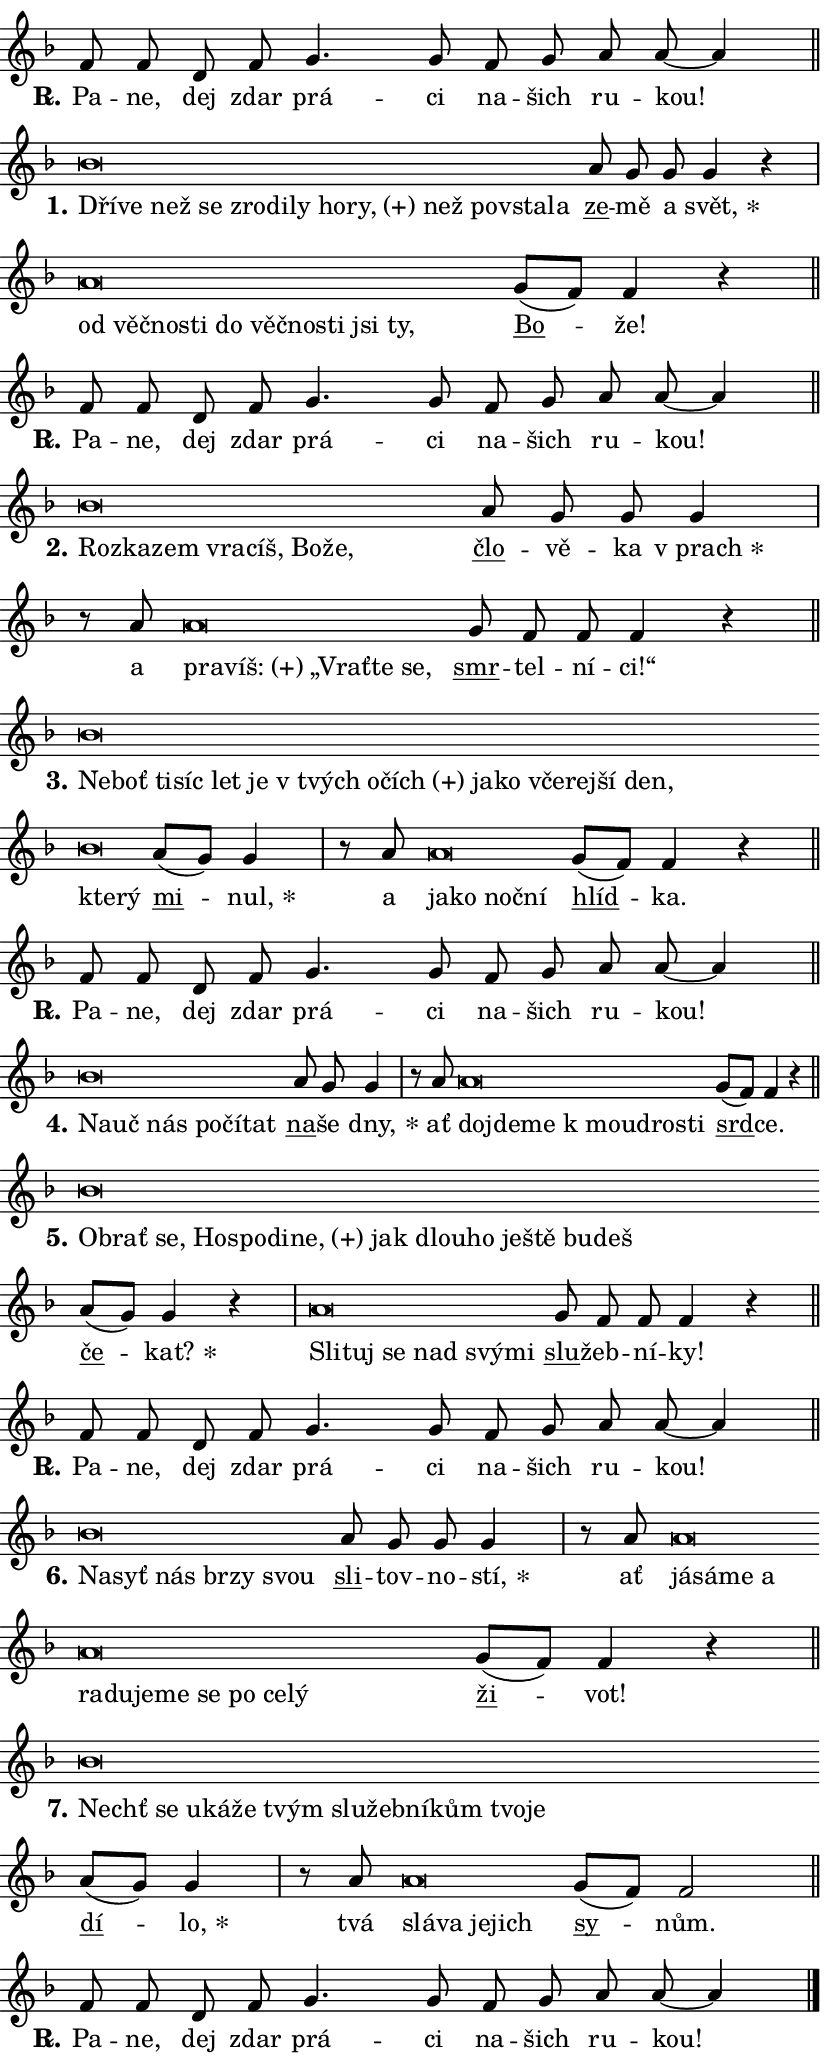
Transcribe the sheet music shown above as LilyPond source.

\version "2.24.0"
\header { tagline = "" }
\paper {
  indent = 0\cm
  top-margin = 0\cm
  right-margin = 0.13\cm % to fit lyric hyphens
  bottom-margin = 0\cm
  left-margin = 0\cm
  paper-width = 14\cm
  page-breaking = #ly:one-page-breaking
  system-system-spacing.basic-distance = #11
  score-system-spacing.basic-distance = #11
  ragged-last = ##f
}


%% Author: Thomas Morley
%% https://lists.gnu.org/archive/html/lilypond-user/2020-05/msg00002.html
#(define (line-position grob)
"Returns position of @var[grob} in current system:
   @code{'start}, if at first time-step
   @code{'end}, if at last time-step
   @code{'middle} otherwise
"
  (let* ((col (ly:item-get-column grob))
         (ln (ly:grob-object col 'left-neighbor))
         (rn (ly:grob-object col 'right-neighbor))
         (col-to-check-left (if (ly:grob? ln) ln col))
         (col-to-check-right (if (ly:grob? rn) rn col))
         (break-dir-left
           (and
             (ly:grob-property col-to-check-left 'non-musical #f)
             (ly:item-break-dir col-to-check-left)))
         (break-dir-right
           (and
             (ly:grob-property col-to-check-right 'non-musical #f)
             (ly:item-break-dir col-to-check-right))))
        (cond ((eqv? 1 break-dir-left) 'start)
              ((eqv? -1 break-dir-right) 'end)
              (else 'middle))))

#(define (tranparent-at-line-position vctor)
  (lambda (grob)
  "Relying on @code{line-position} select the relevant enry from @var{vctor}.
Used to determine transparency,"
    (case (line-position grob)
      ((end) (not (vector-ref vctor 0)))
      ((middle) (not (vector-ref vctor 1)))
      ((start) (not (vector-ref vctor 2))))))

noteHeadBreakVisibility =
#(define-music-function (break-visibility)(vector?)
"Makes @code{NoteHead}s transparent relying on @var{break-visibility}"
#{
  \override NoteHead.transparent =
    #(tranparent-at-line-position break-visibility)
#})

#(define delete-ledgers-for-transparent-note-heads
  (lambda (grob)
    "Reads whether a @code{NoteHead} is transparent.
If so this @code{NoteHead} is removed from @code{'note-heads} from
@var{grob}, which is supposed to be @code{LedgerLineSpanner}.
As a result ledgers are not printed for this @code{NoteHead}"
    (let* ((nhds-array (ly:grob-object grob 'note-heads))
           (nhds-list
             (if (ly:grob-array? nhds-array)
                 (ly:grob-array->list nhds-array)
                 '()))
           ;; Relies on the transparent-property being done before
           ;; Staff.LedgerLineSpanner.after-line-breaking is executed.
           ;; This is fragile ...
           (to-keep
             (remove
               (lambda (nhd)
                 (ly:grob-property nhd 'transparent #f))
               nhds-list)))
      ;; TODO find a better method to iterate over grob-arrays, similiar
      ;; to filter/remove etc for lists
      ;; For now rebuilt from scratch
      (set! (ly:grob-object grob 'note-heads)  '())
      (for-each
        (lambda (nhd)
          (ly:pointer-group-interface::add-grob grob 'note-heads nhd))
        to-keep))))

squashNotes = {
  \override NoteHead.X-extent = #'(-0.2 . 0.2)
  \override NoteHead.Y-extent = #'(-0.75 . 0)
  \override NoteHead.stencil =
    #(lambda (grob)
       (let ((pos (ly:grob-property grob 'staff-position)))
         (begin
           (if (< pos -7) (display "ERROR: Lower brevis then expected\n") (display ""))
           (if (<= pos -6) ly:text-interface::print ly:note-head::print))))
}
unSquashNotes = {
  \revert NoteHead.X-extent
  \revert NoteHead.Y-extent
  \revert NoteHead.stencil
}

hideNotes = \noteHeadBreakVisibility #begin-of-line-visible
unHideNotes = \noteHeadBreakVisibility #all-visible

% work-around for resetting accidentals
% https://lilypond.org/doc/v2.23/Documentation/notation/displaying-rhythms#unmetered-music
cadenzaMeasure = {
  \cadenzaOff
  \partial 1024 s1024
  \cadenzaOn
}

#(define-markup-command (accent layout props text) (markup?)
  "Underline accented syllable"
  (interpret-markup layout props
    #{\markup \override #'(offset . 4.3) \underline { #text }#}))

responsum = \markup \concat {
  "R" \hspace #-1.05 \path #0.1 #'((moveto 0 0.07) (lineto 0.9 0.8)) \hspace #0.05 "."
}

spaceSize = #0.6828661417322834 % exact space size for TeX Gyre Schola

\layout {
  \context {
    \Staff
    \remove "Time_signature_engraver"
    \override LedgerLineSpanner.after-line-breaking = #delete-ledgers-for-transparent-note-heads
  }
  \context {
    \Lyrics {
      \override LyricSpace.minimum-distance = \spaceSize
      \override LyricText.font-name = #"TeX Gyre Schola"
      \override LyricText.font-size = 1
      \override StanzaNumber.font-name = #"TeX Gyre Schola Bold"
      \override StanzaNumber.font-size = 1
    }
  }
  \context {
    \Score 
    \override NoteHead.text =
      #(lambda (grob) 
        (let ((pos (ly:grob-property grob 'staff-position)))
          #{\markup {
            \combine
              \halign #-0.55 \raise #(if (= pos -6) 0 0.5) \override #'(thickness . 2) \draw-line #'(3.2 . 0)
              \musicglyph "noteheads.sM1"
          }#}))
  }
}

% magnetic-lyrics.ily
%
%   written by
%     Jean Abou Samra <jean@abou-samra.fr>
%     Werner Lemberg <wl@gnu.org>
%
%   adapted by
%     Jiri Hon <jiri.hon@gmail.com>
%
% Version 2022-Apr-15

% https://www.mail-archive.com/lilypond-user@gnu.org/msg149350.html

#(define (Left_hyphen_pointer_engraver context)
   "Collect syllable-hyphen-syllable occurrences in lyrics and store
them in properties.  This engraver only looks to the left.  For
example, if the lyrics input is @code{foo -- bar}, it does the
following.

@itemize @bullet
@item
Set the @code{text} property of the @code{LyricHyphen} grob between
@q{foo} and @q{bar} to @code{foo}.

@item
Set the @code{left-hyphen} property of the @code{LyricText} grob with
text @q{foo} to the @code{LyricHyphen} grob between @q{foo} and
@q{bar}.
@end itemize

Use this auxiliary engraver in combination with the
@code{lyric-@/text::@/apply-@/magnetic-@/offset!} hook."
   (let ((hyphen #f)
         (text #f))
     (make-engraver
      (acknowledgers
       ((lyric-syllable-interface engraver grob source-engraver)
        (set! text grob)))
      (end-acknowledgers
       ((lyric-hyphen-interface engraver grob source-engraver)
        ;(when (not (grob::has-interface grob 'lyric-space-interface))
          (set! hyphen grob)));)
      ((stop-translation-timestep engraver)
       (when (and text hyphen)
         (ly:grob-set-object! text 'left-hyphen hyphen))
       (set! text #f)
       (set! hyphen #f)))))

#(define (lyric-text::apply-magnetic-offset! grob)
   "If the space between two syllables is less than the value in
property @code{LyricText@/.details@/.squash-threshold}, move the right
syllable to the left so that it gets concatenated with the left
syllable.

Use this function as a hook for
@code{LyricText@/.after-@/line-@/breaking} if the
@code{Left_@/hyphen_@/pointer_@/engraver} is active."
   (let ((hyphen (ly:grob-object grob 'left-hyphen #f)))
     (when hyphen
       (let ((left-text (ly:spanner-bound hyphen LEFT)))
         (when (grob::has-interface left-text 'lyric-syllable-interface)
           (let* ((common (ly:grob-common-refpoint grob left-text X))
                  (this-x-ext (ly:grob-extent grob common X))
                  (left-x-ext
                   (begin
                     ;; Trigger magnetism for left-text.
                     (ly:grob-property left-text 'after-line-breaking)
                     (ly:grob-extent left-text common X)))
                  ;; `delta` is the gap width between two syllables.
                  (delta (- (interval-start this-x-ext)
                            (interval-end left-x-ext)))
                  (details (ly:grob-property grob 'details))
                  (threshold (assoc-get 'squash-threshold details 0.2)))
             (when (< delta threshold)
               (let* (;; We have to manipulate the input text so that
                      ;; ligatures crossing syllable boundaries are not
                      ;; disabled.  For languages based on the Latin
                      ;; script this is essentially a beautification.
                      ;; However, for non-Western scripts it can be a
                      ;; necessity.
                      (lt (ly:grob-property left-text 'text))
                      (rt (ly:grob-property grob 'text))
                      (is-space (grob::has-interface hyphen 'lyric-space-interface))
                      (space (if is-space " " ""))
                      (extra-delta (if is-space spaceSize 0))
                      ;; Append new syllable.
                      (ltrt-space (if (and (string? lt) (string? rt))
                                (string-append lt space rt)
                                (make-concat-markup (list lt space rt))))
                      ;; Right-align `ltrt` to the right side.
                      (ltrt-space-markup (grob-interpret-markup
                               grob
                               (make-translate-markup
                                (cons (interval-length this-x-ext) 0)
                                (make-right-align-markup ltrt-space)))))
                 (begin
                   ;; Don't print `left-text`.
                   (ly:grob-set-property! left-text 'stencil #f)
                   ;; Set text and stencil (which holds all collected
                   ;; syllables so far) and shift it to the left.
                   (ly:grob-set-property! grob 'text ltrt-space)
                   (ly:grob-set-property! grob 'stencil ltrt-space-markup)
                   (ly:grob-translate-axis! grob (- (- delta extra-delta)) X))))))))))


#(define (lyric-hyphen::displace-bounds-first grob)
   ;; Make very sure this callback isn't triggered too early.
   (let ((left (ly:spanner-bound grob LEFT))
         (right (ly:spanner-bound grob RIGHT)))
     (ly:grob-property left 'after-line-breaking)
     (ly:grob-property right 'after-line-breaking)
     (ly:lyric-hyphen::print grob)))

squashThreshold = #0.4

\layout {
  \context {
    \Lyrics
    \consists #Left_hyphen_pointer_engraver
    \override LyricText.after-line-breaking =
      #lyric-text::apply-magnetic-offset!
    \override LyricHyphen.stencil = #lyric-hyphen::displace-bounds-first
    \override LyricText.details.squash-threshold = \squashThreshold
    \override LyricHyphen.minimum-distance = 0
    \override LyricHyphen.minimum-length = \squashThreshold
  }
}

squashText = \override LyricText.details.squash-threshold = 9999
unSquashText = \override LyricText.details.squash-threshold = \squashThreshold

leftText = \override LyricText.self-alignment-X = #LEFT
unLeftText = \revert LyricText.self-alignment-X

starOffset = #(lambda (grob) 
                (let ((x_offset (ly:self-alignment-interface::aligned-on-x-parent grob)))
                  (if (= x_offset 0) 0 (+ x_offset 1.2))))

star = #(define-music-function (syllable)(string?)
"Append star separator at the end of a syllable"
#{
  \once \override LyricText.X-offset = #starOffset
  \lyricmode { \markup {
    #syllable
    \override #'((font-name . "TeX Gyre Schola Bold")) \hspace #0.2 \lower #0.65 \larger "*"
  } }
#})

starAccent = #(define-music-function (syllable)(string?)
"Append star separator at the end of a syllable and make accent"
#{
  \once \override LyricText.X-offset = #starOffset
  \lyricmode { \markup {
    \accent #syllable
    \override #'((font-name . "TeX Gyre Schola Bold")) \hspace #0.2 \lower #0.65 \larger "*"
  } }
#})

breath = #(define-music-function (syllable)(string?)
"Append breathing indicator at the end of a syllable"
#{
  \lyricmode { \markup { #syllable "+" } }
#})

optionalBreath = #(define-music-function (syllable)(string?)
"Append optional breathing indicator at the end of a syllable"
#{
  \lyricmode { \markup { #syllable "(+)" } }
#})


\score {
    <<
        \new Voice = "melody" { \cadenzaOn \key f \major \relative { f'8 f d f g4. g8 \bar "" f8 g a a~ a4 \cadenzaMeasure \bar "||" \break } }
        \new Lyrics \lyricsto "melody" { \lyricmode { \set stanza = \responsum
Pa -- ne, dej zdar prá -- ci na -- šich ru -- kou! } }
    >>
    \layout {}
}

\score {
    <<
        \new Voice = "melody" { \cadenzaOn \key f \major \relative { \squashNotes bes'\breve*1/16 \hideNotes \breve*1/16 \bar "" \breve*1/16 \bar "" \breve*1/16 \bar "" \breve*1/16 \bar "" \breve*1/16 \bar "" \breve*1/16 \bar "" \breve*1/16 \bar "" \breve*1/16 \bar "" \breve*1/16 \bar "" \breve*1/16 \bar "" \breve*1/16 \breve*1/16 \bar "" \unHideNotes \unSquashNotes \bar "" a8 g g g4 r \cadenzaMeasure \bar "|" \squashNotes a\breve*1/16 \hideNotes \breve*1/16 \bar "" \breve*1/16 \bar "" \breve*1/16 \bar "" \breve*1/16 \bar "" \breve*1/16 \bar "" \breve*1/16 \bar "" \breve*1/16 \bar "" \breve*1/16 \breve*1/16 \bar "" \unHideNotes \unSquashNotes \bar "" g8[( f)] f4 r \cadenzaMeasure \bar "||" \break } }
        \new Lyrics \lyricsto "melody" { \lyricmode { \set stanza = "1."
\leftText Dří -- \squashText ve než se zro -- di -- ly ho -- \optionalBreath ry, než po -- vsta -- la \unLeftText \unSquashText \markup \accent ze -- mě a \star svět, \leftText od \squashText věč -- no -- sti do věč -- no -- sti jsi ty, \unLeftText \unSquashText \markup \accent Bo -- že! } }
    >>
    \layout {}
}

\score {
    <<
        \new Voice = "melody" { \cadenzaOn \key f \major \relative { f'8 f d f g4. g8 \bar "" f8 g a a~ a4 \cadenzaMeasure \bar "||" \break } }
        \new Lyrics \lyricsto "melody" { \lyricmode { \set stanza = \responsum
Pa -- ne, dej zdar prá -- ci na -- šich ru -- kou! } }
    >>
    \layout {}
}

\score {
    <<
        \new Voice = "melody" { \cadenzaOn \key f \major \relative { \squashNotes bes'\breve*1/16 \hideNotes \breve*1/16 \bar "" \breve*1/16 \bar "" \breve*1/16 \bar "" \breve*1/16 \bar "" \breve*1/16 \breve*1/16 \bar "" \unHideNotes \unSquashNotes \bar "" a8 g g g4 \cadenzaMeasure \bar "|" r8 a8 \squashNotes a\breve*1/16 \hideNotes \breve*1/16 \bar "" \breve*1/16 \bar "" \breve*1/16 \breve*1/16 \bar "" \unHideNotes \unSquashNotes \bar "" g8 f f f4 r \cadenzaMeasure \bar "||" \break } }
        \new Lyrics \lyricsto "melody" { \lyricmode { \set stanza = "2."
\leftText Roz -- \squashText ka -- zem vra -- cíš, Bo -- že, \unLeftText \unSquashText \markup \accent člo -- vě -- ka \star "v prach" a \leftText pra -- \squashText \optionalBreath víš: „Vrať -- te se, \unLeftText \unSquashText \markup \accent smr -- tel -- ní -- ci!“ } }
    >>
    \layout {}
}

\score {
    <<
        \new Voice = "melody" { \cadenzaOn \key f \major \relative { \squashNotes bes'\breve*1/16 \hideNotes \breve*1/16 \bar "" \breve*1/16 \bar "" \breve*1/16 \bar "" \breve*1/16 \bar "" \breve*1/16 \bar "" \breve*1/16 \bar "" \breve*1/16 \bar "" \breve*1/16 \bar "" \breve*1/16 \bar "" \breve*1/16 \bar "" \breve*1/16 \bar "" \breve*1/16 \bar "" \breve*1/16 \bar "" \breve*1/16 \bar "" \breve*1/16 \breve*1/16 \bar "" \unHideNotes \unSquashNotes \bar "" a8[( g)] g4 \cadenzaMeasure \bar "|" r8 a8 \squashNotes a\breve*1/16 \hideNotes \breve*1/16 \bar "" \breve*1/16 \breve*1/16 \bar "" \unHideNotes \unSquashNotes \bar "" g8[( f)] f4 r \cadenzaMeasure \bar "||" \break } }
        \new Lyrics \lyricsto "melody" { \lyricmode { \set stanza = "3."
\leftText Ne -- \squashText boť ti -- síc let je "v tvých" o -- \optionalBreath čích ja -- ko vče -- rej -- ší den, kte -- rý \unLeftText \unSquashText \markup \accent mi -- \star nul, a \leftText ja -- \squashText ko noč -- ní \unLeftText \unSquashText \markup \accent hlíd -- ka. } }
    >>
    \layout {}
}

\score {
    <<
        \new Voice = "melody" { \cadenzaOn \key f \major \relative { f'8 f d f g4. g8 \bar "" f8 g a a~ a4 \cadenzaMeasure \bar "||" \break } }
        \new Lyrics \lyricsto "melody" { \lyricmode { \set stanza = \responsum
Pa -- ne, dej zdar prá -- ci na -- šich ru -- kou! } }
    >>
    \layout {}
}

\score {
    <<
        \new Voice = "melody" { \cadenzaOn \key f \major \relative { \squashNotes bes'\breve*1/16 \hideNotes \breve*1/16 \bar "" \breve*1/16 \bar "" \breve*1/16 \bar "" \breve*1/16 \breve*1/16 \bar "" \unHideNotes \unSquashNotes \bar "" a8 g g4 \cadenzaMeasure \bar "|" r8 a8 \squashNotes a\breve*1/16 \hideNotes \breve*1/16 \bar "" \breve*1/16 \bar "" \breve*1/16 \bar "" \breve*1/16 \breve*1/16 \bar "" \unHideNotes \unSquashNotes \bar "" g8[( f)] f4 r \cadenzaMeasure \bar "||" \break } }
        \new Lyrics \lyricsto "melody" { \lyricmode { \set stanza = "4."
\leftText Na -- \squashText uč nás po -- čí -- tat \unLeftText \unSquashText \markup \accent na -- še \star dny, ať \leftText do -- \squashText jde -- me "k mou" -- dro -- sti \unLeftText \unSquashText \markup \accent srd -- ce. } }
    >>
    \layout {}
}

\score {
    <<
        \new Voice = "melody" { \cadenzaOn \key f \major \relative { \squashNotes bes'\breve*1/16 \hideNotes \breve*1/16 \bar "" \breve*1/16 \bar "" \breve*1/16 \bar "" \breve*1/16 \bar "" \breve*1/16 \bar "" \breve*1/16 \bar "" \breve*1/16 \bar "" \breve*1/16 \bar "" \breve*1/16 \bar "" \breve*1/16 \bar "" \breve*1/16 \bar "" \breve*1/16 \breve*1/16 \bar "" \unHideNotes \unSquashNotes \bar "" a8[( g)] g4 r \cadenzaMeasure \bar "|" \squashNotes a\breve*1/16 \hideNotes \breve*1/16 \bar "" \breve*1/16 \bar "" \breve*1/16 \bar "" \breve*1/16 \breve*1/16 \bar "" \unHideNotes \unSquashNotes \bar "" g8 f f f4 r \cadenzaMeasure \bar "||" \break } }
        \new Lyrics \lyricsto "melody" { \lyricmode { \set stanza = "5."
\leftText Ob -- \squashText rať se, Ho -- spo -- di -- \optionalBreath ne, jak dlou -- ho je -- ště bu -- deš \unLeftText \unSquashText \markup \accent če -- \star kat? \leftText Sli -- \squashText tuj se nad svý -- mi \unLeftText \unSquashText \markup \accent slu -- žeb -- ní -- ky! } }
    >>
    \layout {}
}

\score {
    <<
        \new Voice = "melody" { \cadenzaOn \key f \major \relative { f'8 f d f g4. g8 \bar "" f8 g a a~ a4 \cadenzaMeasure \bar "||" \break } }
        \new Lyrics \lyricsto "melody" { \lyricmode { \set stanza = \responsum
Pa -- ne, dej zdar prá -- ci na -- šich ru -- kou! } }
    >>
    \layout {}
}

\score {
    <<
        \new Voice = "melody" { \cadenzaOn \key f \major \relative { \squashNotes bes'\breve*1/16 \hideNotes \breve*1/16 \bar "" \breve*1/16 \bar "" \breve*1/16 \bar "" \breve*1/16 \breve*1/16 \bar "" \unHideNotes \unSquashNotes \bar "" a8 g g g4 \cadenzaMeasure \bar "|" r8 a8 \squashNotes a\breve*1/16 \hideNotes \breve*1/16 \bar "" \breve*1/16 \bar "" \breve*1/16 \bar "" \breve*1/16 \bar "" \breve*1/16 \bar "" \breve*1/16 \bar "" \breve*1/16 \bar "" \breve*1/16 \bar "" \breve*1/16 \bar "" \breve*1/16 \breve*1/16 \bar "" \unHideNotes \unSquashNotes \bar "" g8[( f)] f4 r \cadenzaMeasure \bar "||" \break } }
        \new Lyrics \lyricsto "melody" { \lyricmode { \set stanza = "6."
\leftText Na -- \squashText syť nás br -- zy svou \unLeftText \unSquashText \markup \accent sli -- tov -- no -- \star stí, ať \leftText já -- \squashText sá -- me a ra -- du -- je -- me se po ce -- lý \unLeftText \unSquashText \markup \accent ži -- vot! } }
    >>
    \layout {}
}

\score {
    <<
        \new Voice = "melody" { \cadenzaOn \key f \major \relative { \squashNotes bes'\breve*1/16 \hideNotes \breve*1/16 \bar "" \breve*1/16 \bar "" \breve*1/16 \bar "" \breve*1/16 \bar "" \breve*1/16 \bar "" \breve*1/16 \bar "" \breve*1/16 \bar "" \breve*1/16 \bar "" \breve*1/16 \bar "" \breve*1/16 \breve*1/16 \bar "" \unHideNotes \unSquashNotes \bar "" a8[( g)] g4 \cadenzaMeasure \bar "|" r8 a8 \squashNotes a\breve*1/16 \hideNotes \breve*1/16 \bar "" \breve*1/16 \breve*1/16 \bar "" \unHideNotes \unSquashNotes \bar "" g8[( f)] f2 \cadenzaMeasure \bar "||" \break } }
        \new Lyrics \lyricsto "melody" { \lyricmode { \set stanza = "7."
\leftText Nechť \squashText se u -- ká -- že tvým slu -- žeb -- ní -- kům tvo -- je \unLeftText \unSquashText \markup \accent dí -- \star lo, tvá \leftText slá -- \squashText va je -- jich \unLeftText \unSquashText \markup \accent sy -- nům. } }
    >>
    \layout {}
}

\score {
    <<
        \new Voice = "melody" { \cadenzaOn \key f \major \relative { f'8 f d f g4. g8 \bar "" f8 g a a~ a4 \cadenzaMeasure \bar "||" \break } \bar "|." }
        \new Lyrics \lyricsto "melody" { \lyricmode { \set stanza = \responsum
Pa -- ne, dej zdar prá -- ci na -- šich ru -- kou! } }
    >>
    \layout {}
}
